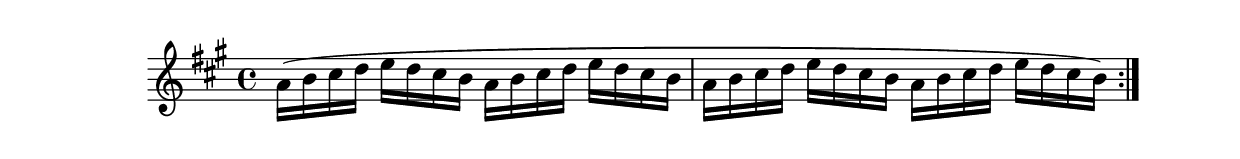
\version "2.24.1"
\language "english"
\paper {
    #'(set-paper-size "letter")
}

\score {
    \relative {
        \time 4/4
        \key a \major
        \repeat volta 2 {
            a'16 ( b cs d \repeat unfold 3 { e16 d cs b a b cs d } e d cs b )
        }
    }
}
